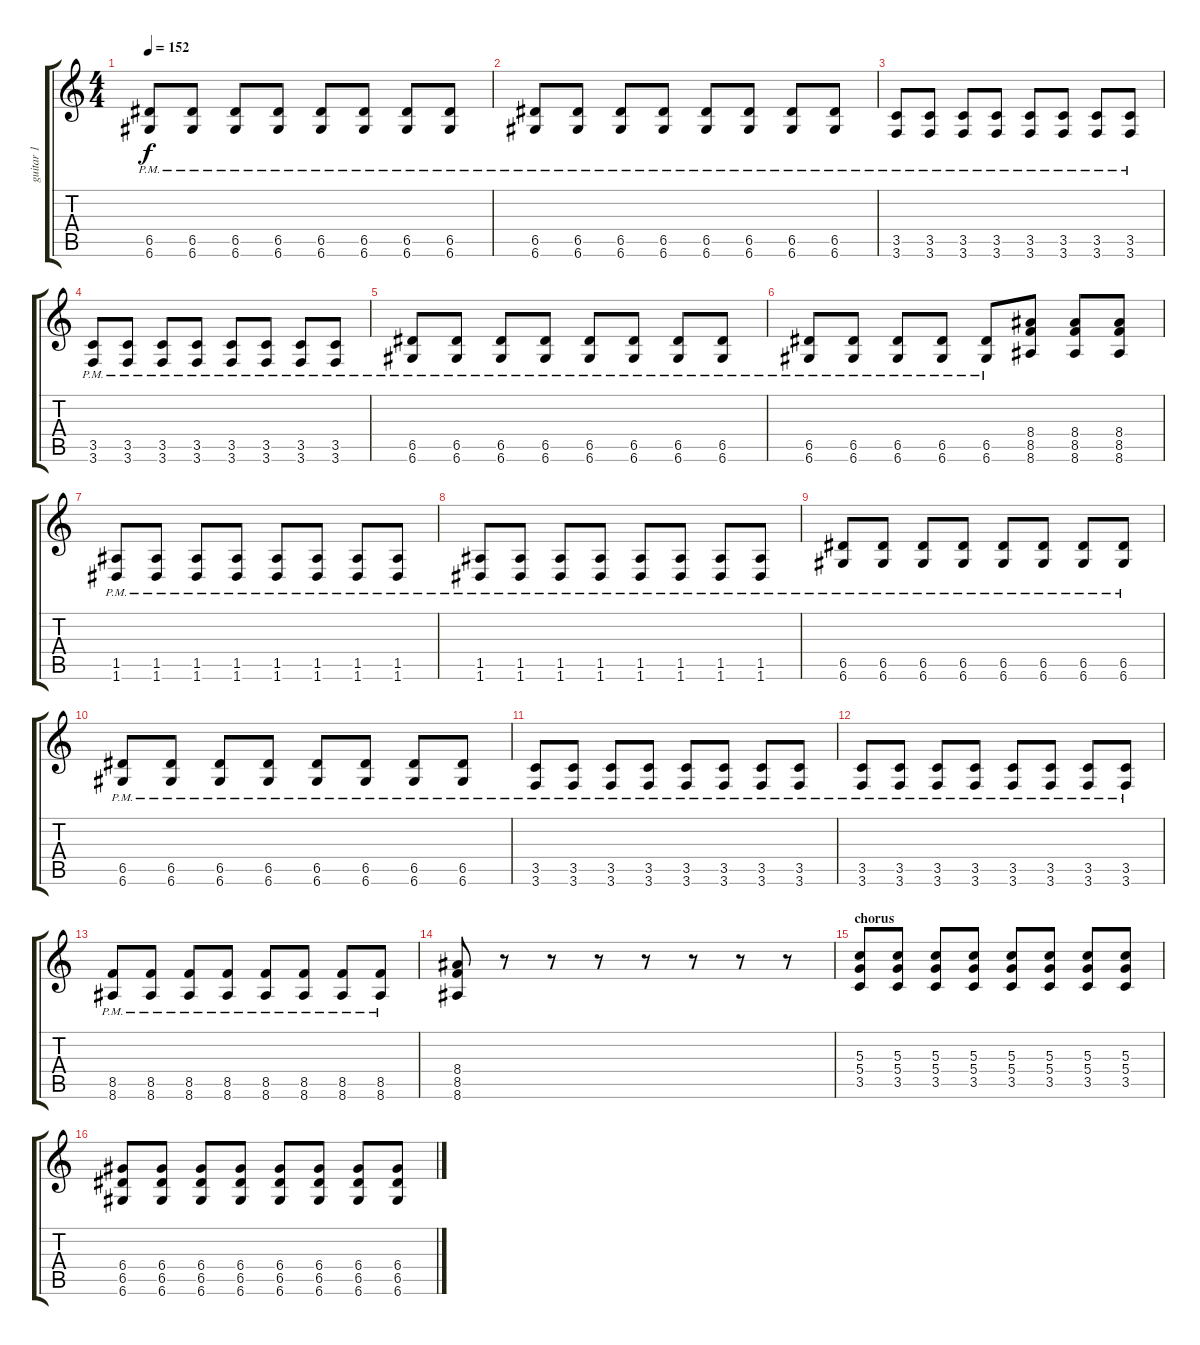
\track ("guitar 1" "guitar 1") {instrument distortionguitar}
\staff {score tabs}
\tuning (E4 B3 G3 D3 A2 D2) {hide}
\ts (4 4)
\tempo 152
\clef g2
\ks c
(6.5{pm} 6.6{pm}).8{dy f} (6.5{pm} 6.6{pm}).8 (6.5{pm} 6.6{pm}).8 (6.5{pm} 6.6{pm}).8 (6.5{pm} 6.6{pm}).8 (6.5{pm} 6.6{pm}).8 (6.5{pm} 6.6{pm}).8 (6.5{pm} 6.6{pm}).8 |
(6.5{pm} 6.6{pm}).8 (6.5{pm} 6.6{pm}).8 (6.5{pm} 6.6{pm}).8 (6.5{pm} 6.6{pm}).8 (6.5{pm} 6.6{pm}).8 (6.5{pm} 6.6{pm}).8 (6.5{pm} 6.6{pm}).8 (6.5{pm} 6.6{pm}).8 |
(3.5{pm} 3.6{pm}).8 (3.5{pm} 3.6{pm}).8 (3.5{pm} 3.6{pm}).8 (3.5{pm} 3.6{pm}).8 (3.5{pm} 3.6{pm}).8 (3.5{pm} 3.6{pm}).8 (3.5{pm} 3.6{pm}).8 (3.5{pm} 3.6{pm}).8 |
(3.5{pm} 3.6{pm}).8 (3.5{pm} 3.6{pm}).8 (3.5{pm} 3.6{pm}).8 (3.5{pm} 3.6{pm}).8 (3.5{pm} 3.6{pm}).8 (3.5{pm} 3.6{pm}).8 (3.5{pm} 3.6{pm}).8 (3.5{pm} 3.6{pm}).8 |
(6.5{pm} 6.6{pm}).8 (6.5{pm} 6.6{pm}).8 (6.5{pm} 6.6{pm}).8 (6.5{pm} 6.6{pm}).8 (6.5{pm} 6.6{pm}).8 (6.5{pm} 6.6{pm}).8 (6.5{pm} 6.6{pm}).8 (6.5{pm} 6.6{pm}).8 |
(6.5{pm} 6.6{pm}).8 (6.5{pm} 6.6{pm}).8 (6.5{pm} 6.6{pm}).8 (6.5{pm} 6.6{pm}).8 (6.5{pm} 6.6{pm}).8 (8.4 8.5 8.6).8 (8.4 8.5 8.6).8 (8.4 8.5 8.6).8 |
(1.5{pm} 1.6{pm}).8 (1.5{pm} 1.6{pm}).8 (1.5{pm} 1.6{pm}).8 (1.5{pm} 1.6{pm}).8 (1.5{pm} 1.6{pm}).8 (1.5{pm} 1.6{pm}).8 (1.5{pm} 1.6{pm}).8 (1.5{pm} 1.6{pm}).8 |
(1.5{pm} 1.6{pm}).8 (1.5{pm} 1.6{pm}).8 (1.5{pm} 1.6{pm}).8 (1.5{pm} 1.6{pm}).8 (1.5{pm} 1.6{pm}).8 (1.5{pm} 1.6{pm}).8 (1.5{pm} 1.6{pm}).8 (1.5{pm} 1.6{pm}).8 |
(6.5{pm} 6.6{pm}).8 (6.5{pm} 6.6{pm}).8 (6.5{pm} 6.6{pm}).8 (6.5{pm} 6.6{pm}).8 (6.5{pm} 6.6{pm}).8 (6.5{pm} 6.6{pm}).8 (6.5{pm} 6.6{pm}).8 (6.5{pm} 6.6{pm}).8 |
(6.5{pm} 6.6{pm}).8 (6.5{pm} 6.6{pm}).8 (6.5{pm} 6.6{pm}).8 (6.5{pm} 6.6{pm}).8 (6.5{pm} 6.6{pm}).8 (6.5{pm} 6.6{pm}).8 (6.5{pm} 6.6{pm}).8 (6.5{pm} 6.6{pm}).8 |
(3.5{pm} 3.6{pm}).8 (3.5{pm} 3.6{pm}).8 (3.5{pm} 3.6{pm}).8 (3.5{pm} 3.6{pm}).8 (3.5{pm} 3.6{pm}).8 (3.5{pm} 3.6{pm}).8 (3.5{pm} 3.6{pm}).8 (3.5{pm} 3.6{pm}).8 |
(3.5{pm} 3.6{pm}).8 (3.5{pm} 3.6{pm}).8 (3.5{pm} 3.6{pm}).8 (3.5{pm} 3.6{pm}).8 (3.5{pm} 3.6{pm}).8 (3.5{pm} 3.6{pm}).8 (3.5{pm} 3.6{pm}).8 (3.5{pm} 3.6{pm}).8 |
(8.5{pm} 8.6{pm}).8 (8.5{pm} 8.6{pm}).8 (8.5{pm} 8.6{pm}).8 (8.5{pm} 8.6{pm}).8 (8.5{pm} 8.6{pm}).8 (8.5 8.6{pm}).8 (8.5{pm} 8.6).8 (8.5{pm} 8.6).8 |
(8.4 8.5 8.6).8 r.8 r.8 r.8 r.8 r.8 r.8 r.8 |
\section ("" "chorus")
(5.3 5.4 3.5).8 (5.3 5.4 3.5).8 (5.3 5.4 3.5).8 (5.3 5.4 3.5).8 (5.3 5.4 3.5).8 (5.3 5.4 3.5).8 (5.3 5.4 3.5).8 (5.3 5.4 3.5).8 |
(6.4 6.5 6.6).8 (6.4 6.5 6.6).8 (6.4 6.5 6.6).8 (6.4 6.5 6.6).8 (6.4 6.5 6.6).8 (6.4 6.5 6.6).8 (6.4 6.5 6.6).8 (6.4 6.5 6.6).8
